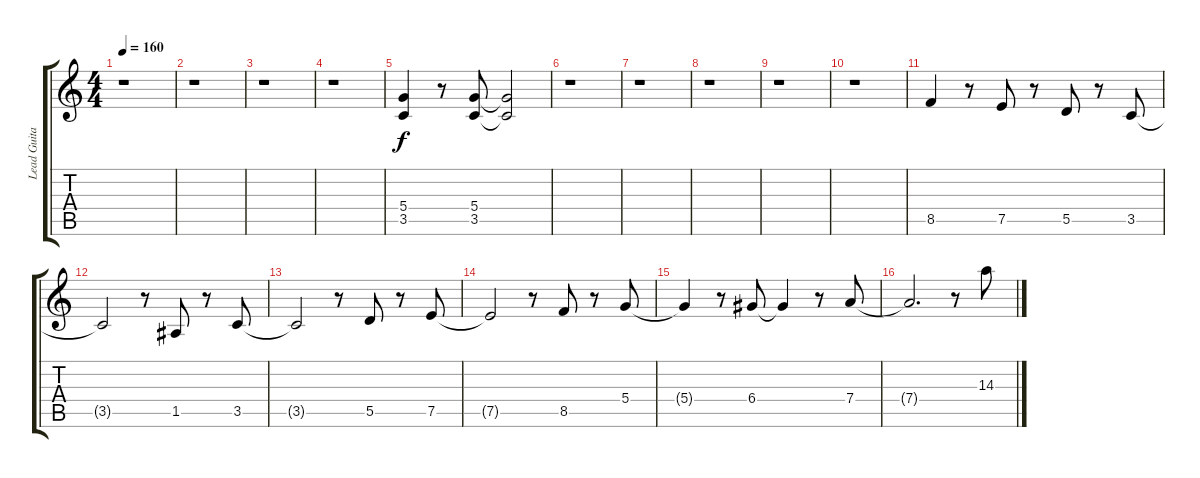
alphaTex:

\track ("Lead Guitar" "Lead Guita") {instrument overdrivenguitar}
\staff {score tabs}
\tuning (E4 B3 G3 D3 A2 E2) {hide}
\ts (4 4)
\tempo 160
\clef g2
\ks c
r.1{dy f} |
r.1 |
r.1 |
r.1 |
(5.4 3.5).4 r.8 (5.4 3.5).8 (5.4{t} 3.5{t}).2 |
r.1 |
r.1 |
r.1 |
r.1 |
r.1 |
8.5.4 r.8 7.5.8 r.8 5.5.8 r.8 3.5.8 |
3.5{t}.2 r.8 1.5.8 r.8 3.5.8 |
3.5{t}.2 r.8 5.5.8 r.8 7.5.8 |
7.5{t}.2 r.8 8.5.8 r.8 5.4.8 |
5.4{t}.4 r.8 6.4.8 6.4{t}.4 r.8 7.4.8 |
7.4{t}.2{d} r.8 14.3.8
